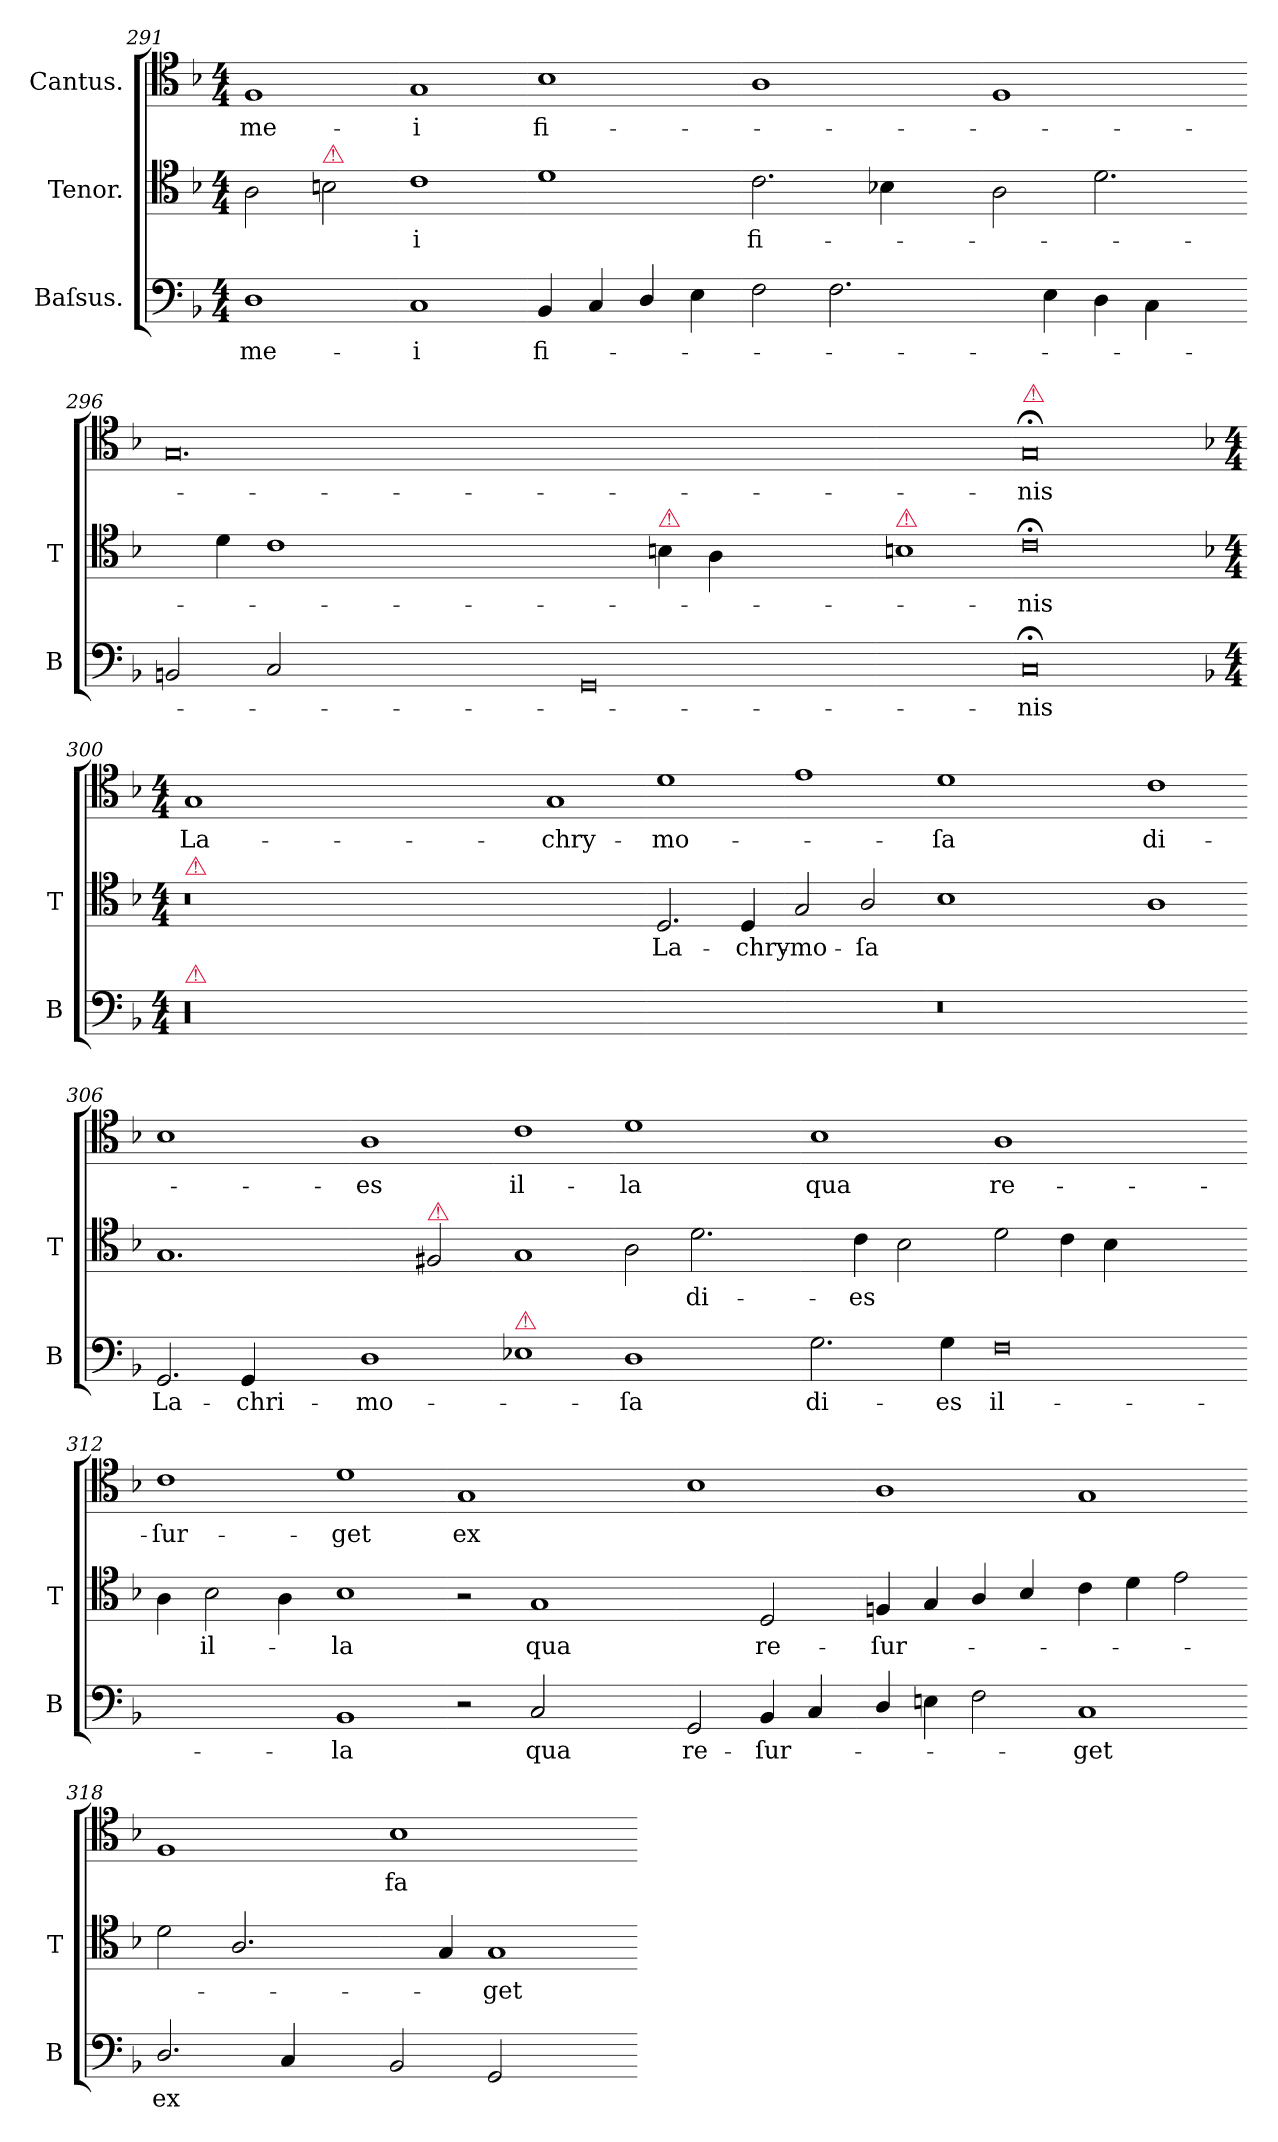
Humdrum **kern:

**kern	**text	**kern	**text	**kern	**text
*part3	*part3	*part2	*part2	*part1	*part1
*staff3	*staff3	*staff2	*staff2	*staff1	*staff1
*I"Baſsus.	*	*I"Tenor.	*	*I"Cantus.	*
*I'B	*	*I'T	*	*	*
*clefF4	*	*clefC4	*	*clefC4	*
*k[b-]	*	*k[b-]	*	*k[b-]	*
*M4/4	*	*M4/4	*	*M4/4	*
=291	=291	=291	=291	=291	=291
1D	me-	2A\	.	1F	me-
!	!	!LO:TX:a:color=crimson:t=⚠	!	!	!
.	.	2Bn\	.	.	.
=292-	=292-	=292-	=292-	=292-	=292-
1C	-i	1c	-i	1G	-i
=293-	=293-	=293-	=293-	=293-	=293-
4BB-/	fi-	1d	.	1B-	fi-
4C/	.	.	.	.	.
4D/	.	.	.	.	.
4E\	.	.	.	.	.
=294-	=294-	=294-	=294-	=294-	=294-
2F\	.	2.c\	fi-	1A	.
2.F\	.	.	.	.	.
.	.	4B-X\	.	.	.
.	.	4ryy	.	4ryy	.
=295-	=295-	=295-	=295-	=295-	=295-
4ryy	.	2A\	.	1F	.
4E\	.	.	.	.	.
4D\	.	2.d\	.	.	.
4C\	.	.	.	.	.
4ryy	.	.	.	4ryy	.
=296-	=296-	=296-	=296-	=296-	=296-
2BBn/	.	4ryy	.	0.G	.
.	.	4d\	.	.	.
2C/	.	1c\	.	.	.
0ryy	.	.	.	.	.
.	.	1.ryy	.	.	.
=297-	=297-	=297-	=297-	=297-	=297-
0GG	.	2ryy	.	0ryy	.
!	!	!LO:TX:a:color=crimson:t=⚠	!	!	!
.	.	4Bn\	.	.	.
.	.	4A\	.	.	.
.	.	1ryy	.	.	.
=298-	=298-	=298-	=298-	=298-	=298-
!	!	!LO:TX:a:color=crimson:t=⚠	!	!	!
1ryy	.	1Bn	.	1ryy	.
=299-	=299-	=299-	=299-	=299-	=299-
!	!	!	!	!LO:TX:a:color=crimson:t=⚠	!
0C;<	-nis	0c;	-nis	0G;<	-nis
=300-	=300-	=300-	=300-	=300-	=300-
*k[b-]	*	*k[b-]	*	*k[b-]	*
*M4/4	*	*M4/4	*	*M4/4	*
!	!	!LO:TX:a:color=crimson:t=⚠	!	!	!
!LO:TX:a:color=crimson:t=⚠	!	!	!	!	!
00r	.	0r	.	1G	La-
.	.	.	.	0.ryy	.
.	.	0ryy	.	.	.
=301-	=301-	=301-	=301-	=301-	=301-
1ryy	.	1ryy	.	1G	-chry-
=302-	=302-	=302-	=302-	=302-	=302-
1ryy	.	2.D/	La-	1d	-mo-
.	.	4D/	-chry-	.	.
=303-	=303-	=303-	=303-	=303-	=303-
1ryy	.	2G/	-mo-	1e	.
.	.	2A/	-ſa	.	.
=304-	=304-	=304-	=304-	=304-	=304-
0r	.	1B-	.	1d	-ſa
.	.	1ryy	.	1ryy	.
=305-	=305-	=305-	=305-	=305-	=305-
1ryy	.	1A	.	1c	di-
=306-	=306-	=306-	=306-	=306-	=306-
2.GG/	La-	1.G	.	1B-	.
4GG/	-chri-	.	.	.	.
2ryy	.	.	.	2ryy	.
=307-	=307-	=307-	=307-	=307-	=307-
1D	-mo-	2ryy	.	1A	-es
!	!	!LO:TX:a:color=crimson:t=⚠	!	!	!
.	.	2F#X/	.	.	.
=308-	=308-	=308-	=308-	=308-	=308-
!LO:TX:a:color=crimson:t=⚠	!	!	!	!	!
1E-X	.	1G	.	1c	il-
=309-	=309-	=309-	=309-	=309-	=309-
1D	-ſa	2A\	.	1d	-la
.	.	2.d\	di-	.	.
4ryy	.	.	.	4ryy	.
=310-	=310-	=310-	=310-	=310-	=310-
2.G\	di-	4ryy	.	1B-	qua
.	.	4c\	-es	.	.
.	.	2B-\	.	.	.
4G\	-es	.	.	.	.
=311-	=311-	=311-	=311-	=311-	=311-
0F	il-	2d\	.	1A	re-
.	.	4c\	.	.	.
.	.	4B-\	.	.	.
.	.	1ryy	.	1ryy	.
=312-	=312-	=312-	=312-	=312-	=312-
1ryy	.	4A\	.	1c	-ſur-
.	.	2B-\	il-	.	.
.	.	4A\	.	.	.
=313-	=313-	=313-	=313-	=313-	=313-
1BB-	-la	1B-	-la	1d	-get
=314-	=314-	=314-	=314-	=314-	=314-
2r	.	2r	.	1G	ex
2C/	qua	1G/	qua	.	.
2ryy	.	.	.	2ryy	.
=315-	=315-	=315-	=315-	=315-	=315-
2GG/	re-	2ryy	.	1B-	.
4BB-/	-ſur-	2D/	re-	.	.
4C/	.	.	.	.	.
=316-	=316-	=316-	=316-	=316-	=316-
4D/	.	4Fn/	-ſur-	1A	.
4En\	.	4G/	.	.	.
2F\	.	4A/	.	.	.
.	.	4B-/	.	.	.
=317-	=317-	=317-	=317-	=317-	=317-
1C	-get	4c\	.	1G	.
.	.	4d\	.	.	.
.	.	2e\	.	.	.
=318-	=318-	=318-	=318-	=318-	=318-
2.D/	ex	2d\	.	1F	.
.	.	2.A/	.	.	.
4C/	.	.	.	.	.
4ryy	.	.	.	4ryy	.
=319-	=319-	=319-	=319-	=319-	=319-
2BB-/	.	4ryy	.	1B-	fa-
.	.	4G/	.	.	.
2GG/	.	1G/	-get	.	.
2ryy	.	.	.	2ryy	.
=-	=-	=-	=-	=-	=-
*-	*-	*-	*-	*-	*-
